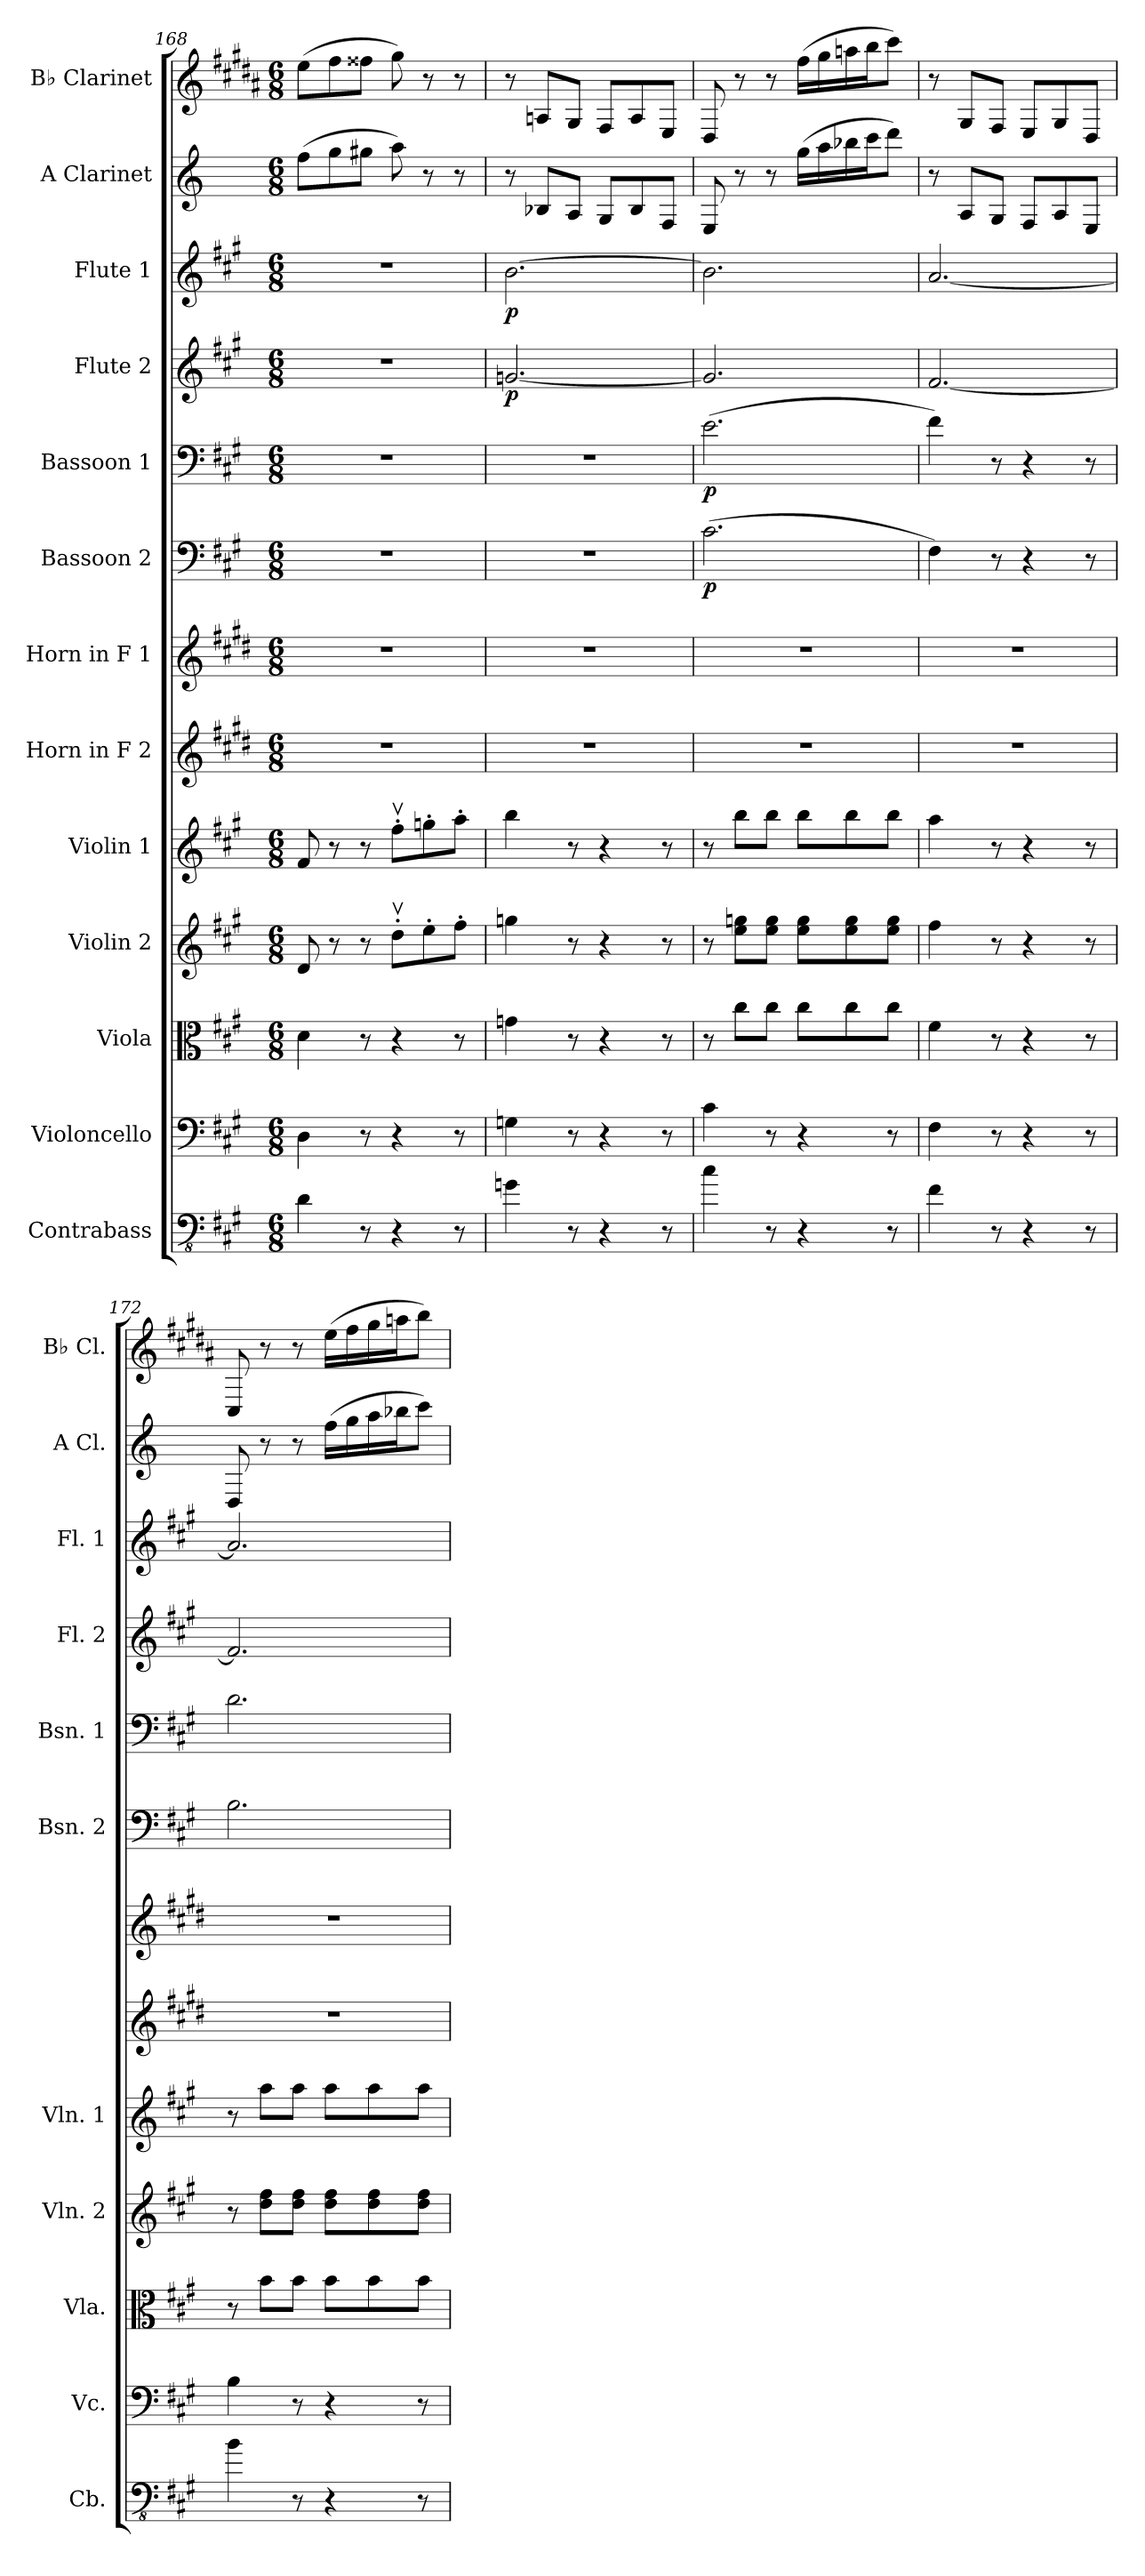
**kern	**kern	**kern	**kern	**kern	**kern	**kern	**kern	**dynam	**kern	**dynam	**kern	**dynam	**kern	**dynam	**kern	**kern
*part13	*part12	*part11	*part10	*part9	*part8	*part7	*part6	*part6	*part5	*part5	*part4	*part4	*part3	*part3	*part2	*part1
*staff13	*staff12	*staff11	*staff10	*staff9	*staff8	*staff7	*staff6	*staff6	*staff5	*staff5	*staff4	*staff4	*staff3	*staff3	*staff2	*staff1
*I"Contrabass	*I"Violoncello	*I"Viola	*I"Violin 2	*I"Violin 1	*I"Horn in F 2	*I"Horn in F 1	*I"Bassoon 2	*	*I"Bassoon 1	*	*I"Flute 2	*	*I"Flute 1	*	*I"A Clarinet	*I"B♭ Clarinet
*I'Cb.	*I'Vc.	*I'Vla.	*I'Vln. 2	*I'Vln. 1	*	*	*I'Bsn. 2	*	*I'Bsn. 1	*	*I'Fl. 2	*	*I'Fl. 1	*	*I'A Cl.	*I'B♭ Cl.
*clefFv4	*clefF4	*clefC3	*clefG2	*clefG2	*clefG2	*clefG2	*clefF4	*	*clefF4	*	*clefG2	*	*clefG2	*	*clefG2	*clefG2
*ITrd7c12	*	*	*	*	*ITrd4c7	*ITrd4c7	*	*	*	*	*	*	*	*	*ITrd2c3	*ITrd1c2
*k[f#c#g#]	*k[f#c#g#]	*k[f#c#g#]	*k[f#c#g#]	*k[f#c#g#]	*k[f#c#g#]	*k[f#c#g#]	*k[f#c#g#]	*	*k[f#c#g#]	*	*k[f#c#g#]	*	*k[f#c#g#]	*	*k[f#c#g#]	*k[f#c#g#]
*M6/8	*M6/8	*M6/8	*M6/8	*M6/8	*M6/8	*M6/8	*M6/8	*	*M6/8	*	*M6/8	*	*M6/8	*	*M6/8	*M6/8
=168	=168	=168	=168	=168	=168	=168	=168	=168	=168	=168	=168	=168	=168	=168	=168	=168
4DD\	4D\	4d\	8d/	8f#/	2.r	2.r	2.r	.	2.r	.	2.r	.	2.r	.	(>8dd\L	(>8dd\L
.	.	.	8r	8r	.	.	.	.	.	.	.	.	.	.	8ee\	8ee\
8r	8r	8r	8r	8r	.	.	.	.	.	.	.	.	.	.	8ee#X\J	8ee#X\J
4r	4r	4r	8ddv'\L	8ff#v'\L	.	.	.	.	.	.	.	.	.	.	8ff#\)	8ff#\)
.	.	.	8ee'\	8ggn'\	.	.	.	.	.	.	.	.	.	.	8r	8r
8r	8r	8r	8ff#'\J	8aa'\J	.	.	.	.	.	.	.	.	.	.	8r	8r
=169	=169	=169	=169	=169	=169	=169	=169	=169	=169	=169	=169	=169	=169	=169	=169	=169
!	!	!	!	!	!	!	!	!	!	!	!	!LO:DY:b	!	!LO:DY:b	!	!
4GGn\	4Gn\	4gn\	4ggn\	4bb\	2.r	2.r	2.r	.	2.r	.	[2.gn/	p	[2.b\	p	8r	8r
.	.	.	.	.	.	.	.	.	.	.	.	.	.	.	8Gn/L	8Gn/L
8r	8r	8r	8r	8r	.	.	.	.	.	.	.	.	.	.	8F#/J	8F#/J
4r	4r	4r	4r	4r	.	.	.	.	.	.	.	.	.	.	8E/L	8E/L
.	.	.	.	.	.	.	.	.	.	.	.	.	.	.	8G/	8G/
8r	8r	8r	8r	8r	.	.	.	.	.	.	.	.	.	.	8D/J	8D/J
=170	=170	=170	=170	=170	=170	=170	=170	=170	=170	=170	=170	=170	=170	=170	=170	=170
!	!	!	!	!	!	!	!	!LO:DY:b	!	!LO:DY:b	!	!	!	!	!	!
4C#\	4c#\	8r	8r	8r	2.r	2.r	(>2.c#\	p	(>2.e\	p	2.g/]	.	2.b\]	.	8C#/	8C#/
.	.	8cc#\L	8ee\ 8ggn\L	8bb\L	.	.	.	.	.	.	.	.	.	.	8r	8r
8r	8r	8cc#\J	8ee\ 8gg\J	8bb\J	.	.	.	.	.	.	.	.	.	.	8r	8r
4r	4r	8cc#\L	8ee\ 8gg\L	8bb\L	.	.	.	.	.	.	.	.	.	.	(>16ee\LL	(>16ee\LL
.	.	.	.	.	.	.	.	.	.	.	.	.	.	.	16ff#\	16ff#\
.	.	8cc#\	8ee\ 8gg\	8bb\	.	.	.	.	.	.	.	.	.	.	16ggn\	16ggn\
.	.	.	.	.	.	.	.	.	.	.	.	.	.	.	16aa\J	16aa\J
8r	8r	8cc#\J	8ee\ 8gg\J	8bb\J	.	.	.	.	.	.	.	.	.	.	8bb\J)	8bb\J)
!!LO:PB:g=z
=171	=171	=171	=171	=171	=171	=171	=171	=171	=171	=171	=171	=171	=171	=171	=171	=171
4FF#\	4F#\	4f#\	4ff#\	4aa\	2.r	2.r	4F#\)	.	4f#\)	.	[2.f#/	.	[2.a/	.	8r	8r
.	.	.	.	.	.	.	.	.	.	.	.	.	.	.	8F#/L	8F#/L
8r	8r	8r	8r	8r	.	.	8r	.	8r	.	.	.	.	.	8E/J	8E/J
4r	4r	4r	4r	4r	.	.	4r	.	4r	.	.	.	.	.	8D/L	8D/L
.	.	.	.	.	.	.	.	.	.	.	.	.	.	.	8F#/	8F#/
8r	8r	8r	8r	8r	.	.	8r	.	8r	.	.	.	.	.	8C#/J	8C#/J
=172	=172	=172	=172	=172	=172	=172	=172	=172	=172	=172	=172	=172	=172	=172	=172	=172
4BB\	4B\	8r	8r	8r	2.r	2.r	2.B\	.	2.d\	.	2.f#/]	.	2.a/]	.	8BB/	8BB/
.	.	8b\L	8dd\ 8ff#\L	8aa\L	.	.	.	.	.	.	.	.	.	.	8r	8r
8r	8r	8b\J	8dd\ 8ff#\J	8aa\J	.	.	.	.	.	.	.	.	.	.	8r	8r
4r	4r	8b\L	8dd\ 8ff#\L	8aa\L	.	.	.	.	.	.	.	.	.	.	(>16dd\LL	(>16dd\LL
.	.	.	.	.	.	.	.	.	.	.	.	.	.	.	16ee\	16ee\
.	.	8b\	8dd\ 8ff#\	8aa\	.	.	.	.	.	.	.	.	.	.	16ff#\	16ff#\
.	.	.	.	.	.	.	.	.	.	.	.	.	.	.	16ggn\J	16ggn\J
8r	8r	8b\J	8dd\ 8ff#\J	8aa\J	.	.	.	.	.	.	.	.	.	.	8aa\J)	8aa\J)
=	=	=	=	=	=	=	=	=	=	=	=	=	=	=	=	=
*-	*-	*-	*-	*-	*-	*-	*-	*-	*-	*-	*-	*-	*-	*-	*-	*-
